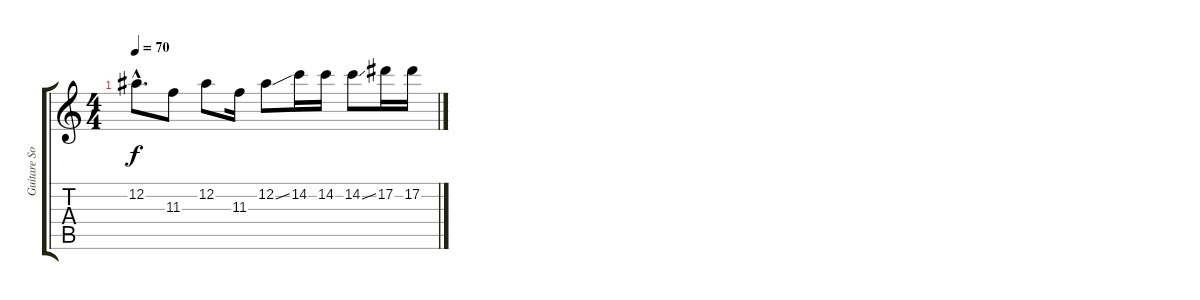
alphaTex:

\track ("Guitare Solo (Acey Slade)" "Guitare So") {instrument distortionguitar}
\staff {score tabs}
\tuning (Eb4 Bb3 Gb3 Db3 Ab2 Db2) {hide}
\ts (4 4)
\tempo 70
\clef g2
\ks c
12.2{hac}.8{d dy f} 11.3.8 12.2.8 11.3.16 12.2{ss}.8 14.2.16 14.2.16 14.2{ss}.8 17.2.16 17.2.16
